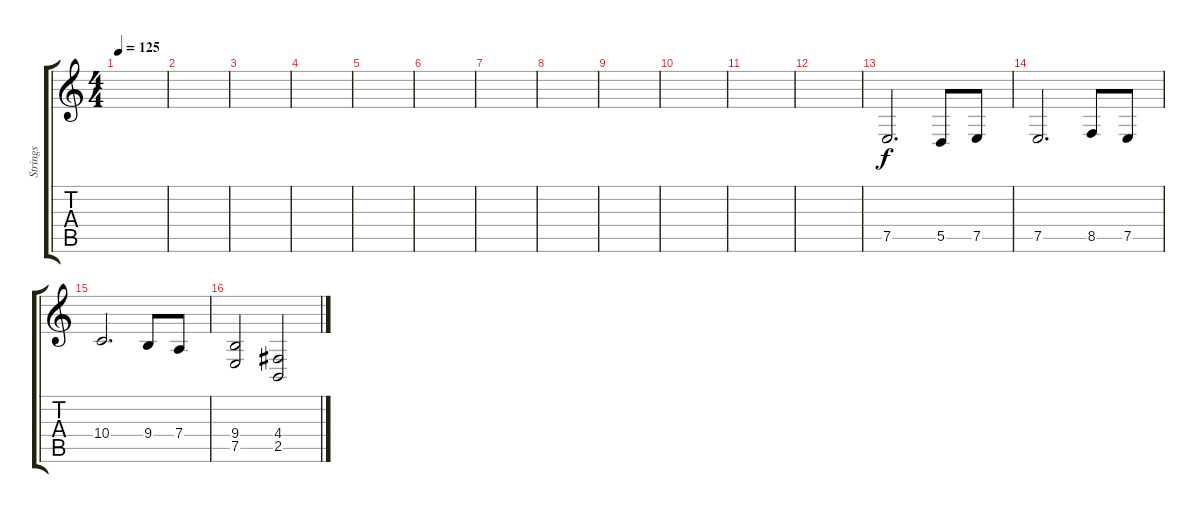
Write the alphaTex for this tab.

\track ("Strings" "Strings") {instrument stringensemble1}
\staff {score tabs}
\tuning (E4 B3 G3 D3 A2 E2) {hide}
\ts (4 4)
\tempo 125
\clef g2
\ks c
|
|
|
|
|
|
|
|
|
|
|
|
7.5.2{d} 5.5.8 7.5.8 |
7.5.2{d} 8.5.8 7.5.8 |
10.4.2{d} 9.4.8 7.4.8 |
(9.4 7.5).2 (4.4 2.5).2
